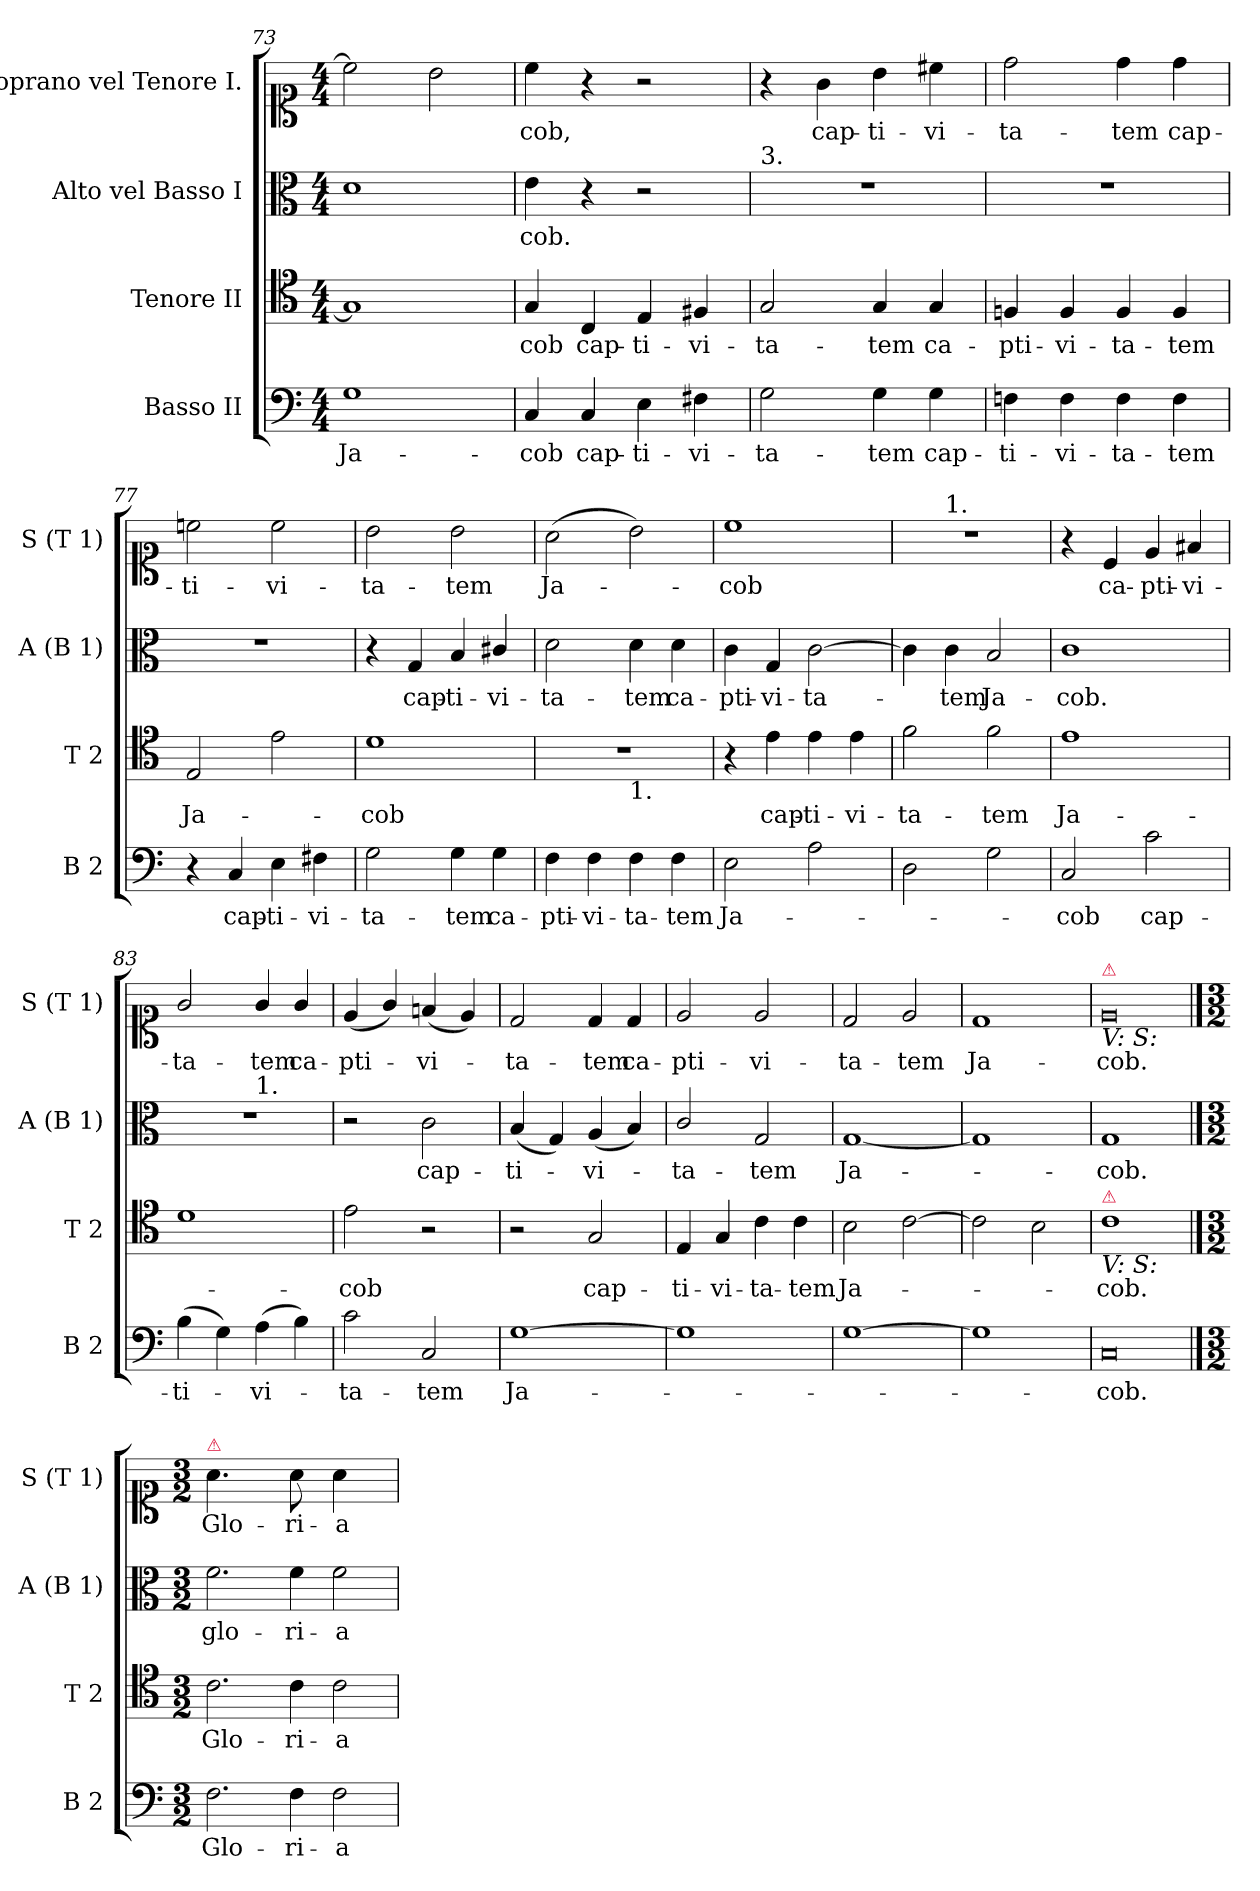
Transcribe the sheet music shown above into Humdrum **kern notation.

**kern	**text	**kern	**text	**kern	**text	**kern	**text
*part4	*part4	*part3	*part3	*part2	*part2	*part1	*part1
*staff4	*staff4	*staff3	*staff3	*staff2	*staff2	*staff1	*staff1
*I"Basso II	*	*I"Tenore II	*	*I"Alto vel Basso I	*	*I"Soprano vel Tenore I.	*
*I'B 2	*	*I'T 2	*	*I'A (B 1)	*	*I'S (T 1)	*
*clefF4	*	*clefC4	*	*clefC3	*	*clefC1	*
*k[]	*	*k[]	*	*k[]	*	*k[]	*
*M4/4	*	*M4/4	*	*M4/4	*	*M4/4	*
=73	=73	=73	=73	=73	=73	=73	=73
1G	Ja-	1G]	.	1d	.	2cc\]	.
.	.	.	.	.	.	2b\	.
=74	=74	=74	=74	=74	=74	=74	=74
4C/	-cob	4G/	-cob	4e\	-cob.	4cc\	-cob,
4C/	cap-	4C/	cap-	4r	.	4r	.
4E\	-ti-	4E/	-ti-	2r	.	2r	.
4F#X\	-vi-	4F#X/	-vi-	.	.	.	.
=75	=75	=75	=75	=75	=75	=75	=75
!	!	!	!	!LO:TX:a:t=3.	!	!	!
2G\	-ta-	2G/	-ta-	1r	.	4r	.
.	.	.	.	.	.	4g\	cap-
4G\	-tem	4G/	-tem	.	.	4b\	-ti-
4G\	cap-	4G/	ca-	.	.	4cc#X\	-vi-
=76	=76	=76	=76	=76	=76	=76	=76
4Fn\	-ti-	4Fn/	-pti-	1r	.	2dd\	-ta-
4F\	-vi-	4F/	-vi-	.	.	.	.
4F\	-ta-	4F/	-ta-	.	.	4dd\	-tem
4F\	-tem	4F/	-tem	.	.	4dd\	cap-
=77	=77	=77	=77	=77	=77	=77	=77
4r	.	2E/	Ja-	1r	.	2ccn\	-ti-
4C/	cap-	.	.	.	.	.	.
4E\	-ti-	2e\	.	.	.	2cc\	-vi-
4F#X\	-vi-	.	.	.	.	.	.
=78	=78	=78	=78	=78	=78	=78	=78
2G\	-ta-	1d	-cob	4r	.	2b\	-ta-
.	.	.	.	4G/	cap-	.	.
4G\	-tem	.	.	4B/	-ti-	2b\	-tem
4G\	ca-	.	.	4c#X/	-vi-	.	.
=79	=79	=79	=79	=79	=79	=79	=79
*	*	*^	*	*	*	*	*
4F\	-pti-	1r	2ryy	.	2d\	-ta-	(>2a\	Ja-
4F\	-vi-	.	.	.	.	.	.	.
!	!	!	!LO:TX:b:t=1.	!	!	!	!	!
4F\	-ta-	.	2ryy	.	4d\	-tem	2b\)	.
4F\	-tem	.	.	.	4d\	ca-	.	.
*	*	*v	*v	*	*	*	*	*
=80	=80	=80	=80	=80	=80	=80	=80
2E\	Ja-	4r	.	4c\	-pti-	1cc	-cob
.	.	4e\	cap-	4G/	-vi-	.	.
2A\	.	4e\	-ti-	[2c\	-ta-	.	.
.	.	4e\	-vi-	.	.	.	.
=81	=81	=81	=81	=81	=81	=81	=81
*	*	*	*	*	*	*^	*
2D\	.	2f\	-ta-	4c\]	.	1r	4ryy	.
!	!	!	!	!	!	!	!LO:TX:a:t=1.	!
.	.	.	.	4c\	-tem	.	2.ryy	.
2G\	.	2f\	-tem	2B/	Ja-	.	.	.
*	*	*	*	*	*	*v	*v	*
=82	=82	=82	=82	=82	=82	=82	=82
2C/	-cob	1e	Ja-	1c	-cob.	4r	.
.	.	.	.	.	.	4c/	ca-
2c\	cap-	.	.	.	.	4e/	-pti-
.	.	.	.	.	.	4f#X/	-vi-
=83	=83	=83	=83	=83	=83	=83	=83
*	*	*	*	*^	*	*	*
(>4B\	-ti-	1d	.	1r	2ryy	.	2g/	-ta-
4G\)	.	.	.	.	.	.	.	.
!	!	!	!	!	!LO:TX:a:t=1.	!	!	!
(>4A\	-vi-	.	.	.	2ryy	.	4g/	-tem
4B\)	.	.	.	.	.	.	4g/	ca-
*	*	*	*	*v	*v	*	*	*
=84	=84	=84	=84	=84	=84	=84	=84
2c\	-ta-	2e\	-cob	2r	.	(<4e/	-pti-
.	.	.	.	.	.	4g/)	.
2C/	-tem	2r	.	2c\	cap-	(<4fn/	-vi-
.	.	.	.	.	.	4e/)	.
=85	=85	=85	=85	=85	=85	=85	=85
[1G	Ja-	2r	.	(<4B/	-ti-	2d/	-ta-
.	.	.	.	4G/)	.	.	.
.	.	2G/	cap-	(<4A/	-vi-	4d/	-tem
.	.	.	.	4B/)	.	4d/	ca-
=86	=86	=86	=86	=86	=86	=86	=86
1G]	.	4E/	-ti-	2c/	-ta-	2e/	-pti-
.	.	4G/	-vi-	.	.	.	.
.	.	4c\	-ta-	2G/	-tem	2e/	-vi-
.	.	4c\	-tem	.	.	.	.
=87	=87	=87	=87	=87	=87	=87	=87
[1G	.	2B\	Ja-	[1G	Ja-	2d/	-ta-
.	.	[2c\	.	.	.	2e/	-tem
=88	=88	=88	=88	=88	=88	=88	=88
1G]	.	2c\]	.	1G]	.	1d	Ja-
.	.	2B\	.	.	.	.	.
=89	=89	=89	=89	=89	=89	=89	=89
!	!	!	!	!	!	!LO:TX:a:color=crimson:t=⚠	!
!	!	!	!	!	!	!LO:TX:b:i:t=V&colon; S&colon;	!
!	!	!LO:TX:a:color=crimson:t=⚠	!	!	!	!	!
!	!	!LO:TX:b:i:t=V&colon; S&colon;	!	!	!	!	!
!LO:N:vis=0	!	!	!	!	!	!LO:N:vis=0	!
1C	-cob.	1c	-cob.	1G	-cob.	1e	-cob.
==90	==90	==90	==90	==90	==90	==90	==90
*M3/2	*	*M3/2	*	*M3/2	*	*M3/2	*
!	!	!	!	!	!	!LO:TX:a:color=crimson:t=⚠	!
!	!	!	!	!	!	!LO:N:vis=4.	!
2.F\	Glo-	2.c\	Glo-	2.f\	glo-	2.a\	Glo-
!	!	!	!	!	!	!LO:N:vis=8	!
4F\	-ri-	4c\	-ri-	4f\	-ri-	4a\	-ri-
!	!	!	!	!	!	!LO:N:vis=4	!
2F\	-a	2c\	-a	2f\	-a	2a\	-a
=	=	=	=	=	=	=	=
*-	*-	*-	*-	*-	*-	*-	*-
